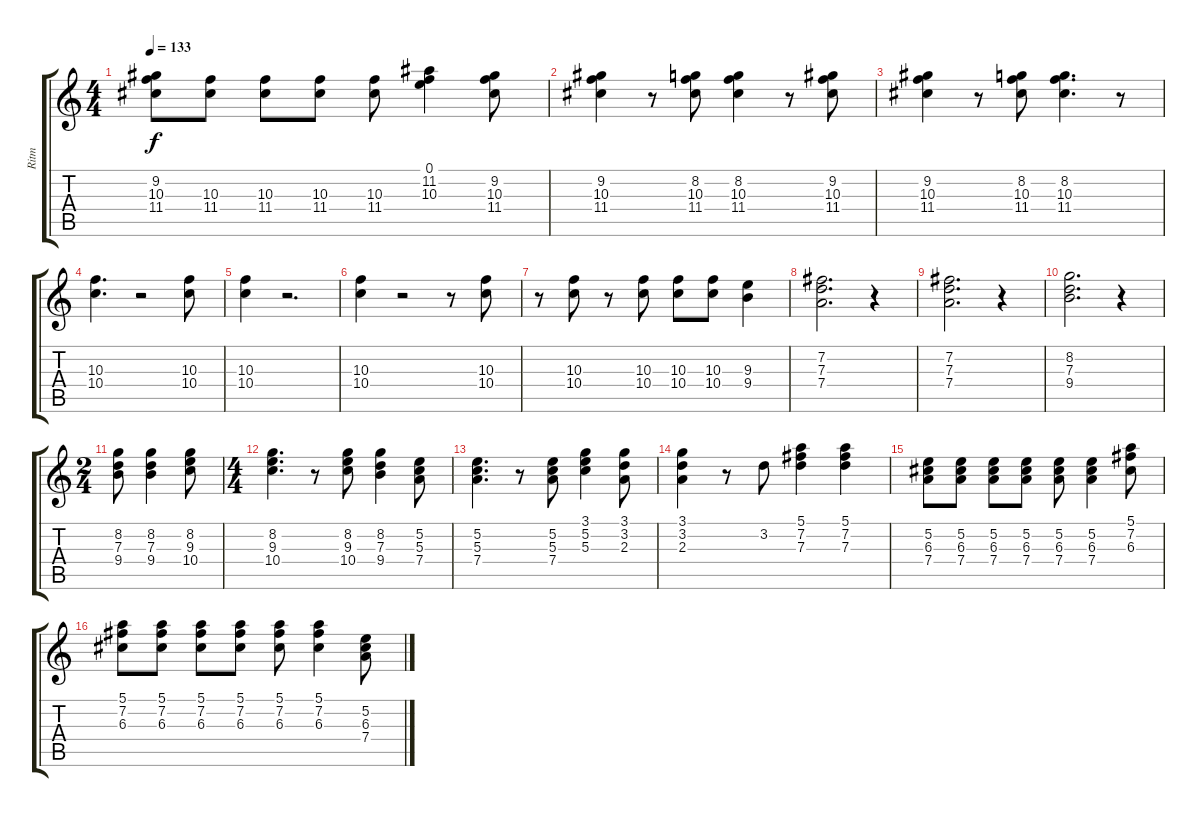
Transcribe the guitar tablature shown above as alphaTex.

\track ("Ritm" "Ritm") {instrument distortionguitar}
\staff {score tabs}
\tuning (E4 B3 G3 D3 A2 E2) {hide}
\ts (4 4)
\tempo 133
\clef g2
\ks c
(9.2 10.3 11.4).8{dy f} (10.3 11.4).8 (10.3 11.4).8 (10.3 11.4).8 (10.3 11.4).8 (0.1 11.2 10.3).4 (9.2 10.3 11.4).8 |
(9.2 10.3 11.4).4 r.8 (8.2 10.3 11.4).8 (8.2 10.3 11.4).4 r.8 (9.2 10.3 11.4).8 |
(9.2 10.3 11.4).4 r.8 (8.2 10.3 11.4).8 (8.2 10.3 11.4).4{d} r.8 |
(10.3 10.4).4{d} r.2 (10.3 10.4).8 |
(10.3 10.4).4 r.2{d} |
(10.3 10.4).4 r.2 r.8 (10.3 10.4).8 |
r.8 (10.3 10.4).8 r.8 (10.3 10.4).8 (10.3 10.4).8 (10.3 10.4).8 (9.3 9.4).4 |
(7.2 7.3 7.4).2{d} r.4 |
(7.2 7.3 7.4).2{d} r.4 |
(8.2 7.3 9.4).2{d} r.4 |
\ts (2 4)
(8.2 7.3 9.4).8 (8.2 7.3 9.4).4 (8.2 9.3 10.4).8 |
\ts (4 4)
(8.2 9.3 10.4).4{d} r.8 (8.2 9.3 10.4).8 (8.2 7.3 9.4).4 (5.2 5.3 7.4).8 |
(5.2 5.3 7.4).4{d} r.8 (5.2 5.3 7.4).8 (3.1 5.2 5.3).4 (3.1 3.2 2.3).8 |
(3.1 3.2 2.3).4 r.8 3.2.8 (5.1 7.2 7.3).4 (5.1 7.2 7.3).4 |
(5.2 6.3 7.4).8 (5.2 6.3 7.4).8 (5.2 6.3 7.4).8 (5.2 6.3 7.4).8 (5.2 6.3 7.4).8 (5.2 6.3 7.4).4 (5.1 7.2 6.3).8 |
(5.1 7.2 6.3).8 (5.1 7.2 6.3).8 (5.1 7.2 6.3).8 (5.1 7.2 6.3).8 (5.1 7.2 6.3).8 (5.1 7.2 6.3).4 (5.2 6.3 7.4).8
